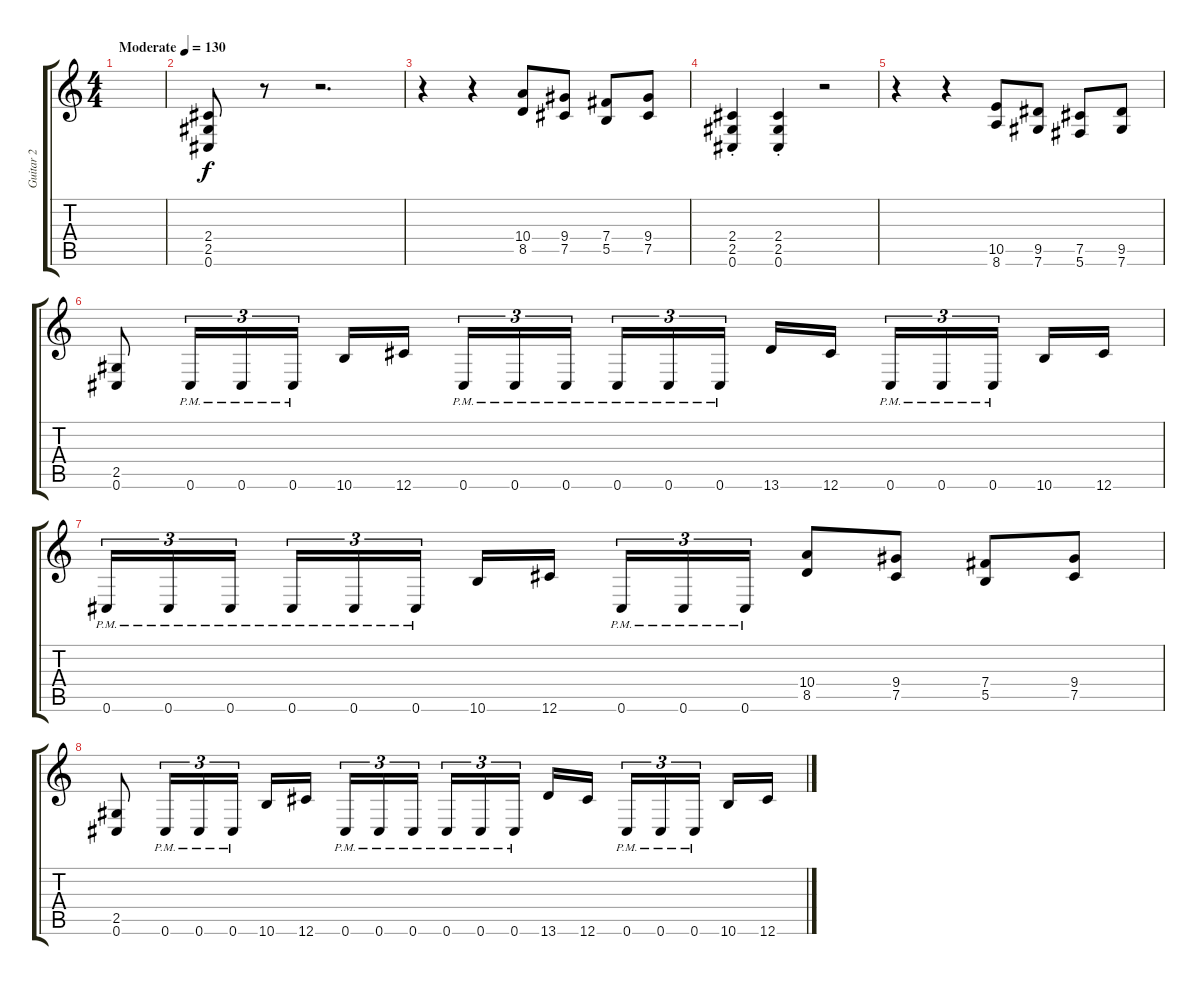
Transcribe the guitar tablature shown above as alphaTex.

\track ("Guitar 2" "Guitar 2") {instrument overdrivenguitar}
\staff {score tabs}
\tuning (Db4 Ab3 E3 B2 Gb2 Db2) {hide}
\ts (4 4)
\tempo (130 "Moderate")
\clef g2
\ks c
|
(2.4 2.5 0.6).8 r.8 r.2{d} |
r.4 r.4 (10.4 8.5).8 (9.4 7.5).8 (7.4 5.5).8 (9.4 7.5).8 |
(2.4{st} 2.5{st} 0.6{st}).4 (2.4{st} 2.5{st} 0.6{st}).4 r.2 |
r.4 r.4 (10.5 8.6).8 (9.5 7.6).8 (7.5 5.6).8 (9.5 7.6).8 |
(2.5 0.6).8 0.6{pm}.16{tu (3 2)} 0.6{pm}.16{tu (3 2)} 0.6{pm}.16{tu (3 2)} 10.6.16 12.6.16{beam splitsecondary} 0.6{pm}.16{tu (3 2)} 0.6{pm}.16{tu (3 2)} 0.6{pm}.16{tu (3 2)} 0.6{pm}.16{tu (3 2)} 0.6{pm}.16{tu (3 2)} 0.6{pm}.16{tu (3 2) beam splitsecondary} 13.6.16 12.6.16 0.6{pm}.16{tu (3 2)} 0.6{pm}.16{tu (3 2)} 0.6{pm}.16{tu (3 2) beam splitsecondary} 10.6.16 12.6.16 |
0.6{pm}.16{tu (3 2)} 0.6{pm}.16{tu (3 2)} 0.6{pm}.16{tu (3 2) beam splitsecondary} 0.6{pm}.16{tu (3 2)} 0.6{pm}.16{tu (3 2)} 0.6{pm}.16{tu (3 2)} 10.6.16 12.6.16{beam splitsecondary} 0.6{pm}.16{tu (3 2)} 0.6{pm}.16{tu (3 2)} 0.6{pm}.16{tu (3 2)} (10.4 8.5).8 (9.4 7.5).8 (7.4 5.5).8 (9.4 7.5).8 |
(2.5 0.6).8 0.6{pm}.16{tu (3 2)} 0.6{pm}.16{tu (3 2)} 0.6{pm}.16{tu (3 2)} 10.6.16 12.6.16{beam splitsecondary} 0.6{pm}.16{tu (3 2)} 0.6{pm}.16{tu (3 2)} 0.6{pm}.16{tu (3 2)} 0.6{pm}.16{tu (3 2)} 0.6{pm}.16{tu (3 2)} 0.6{pm}.16{tu (3 2) beam splitsecondary} 13.6.16 12.6.16 0.6{pm}.16{tu (3 2)} 0.6{pm}.16{tu (3 2)} 0.6{pm}.16{tu (3 2) beam splitsecondary} 10.6.16 12.6.16
